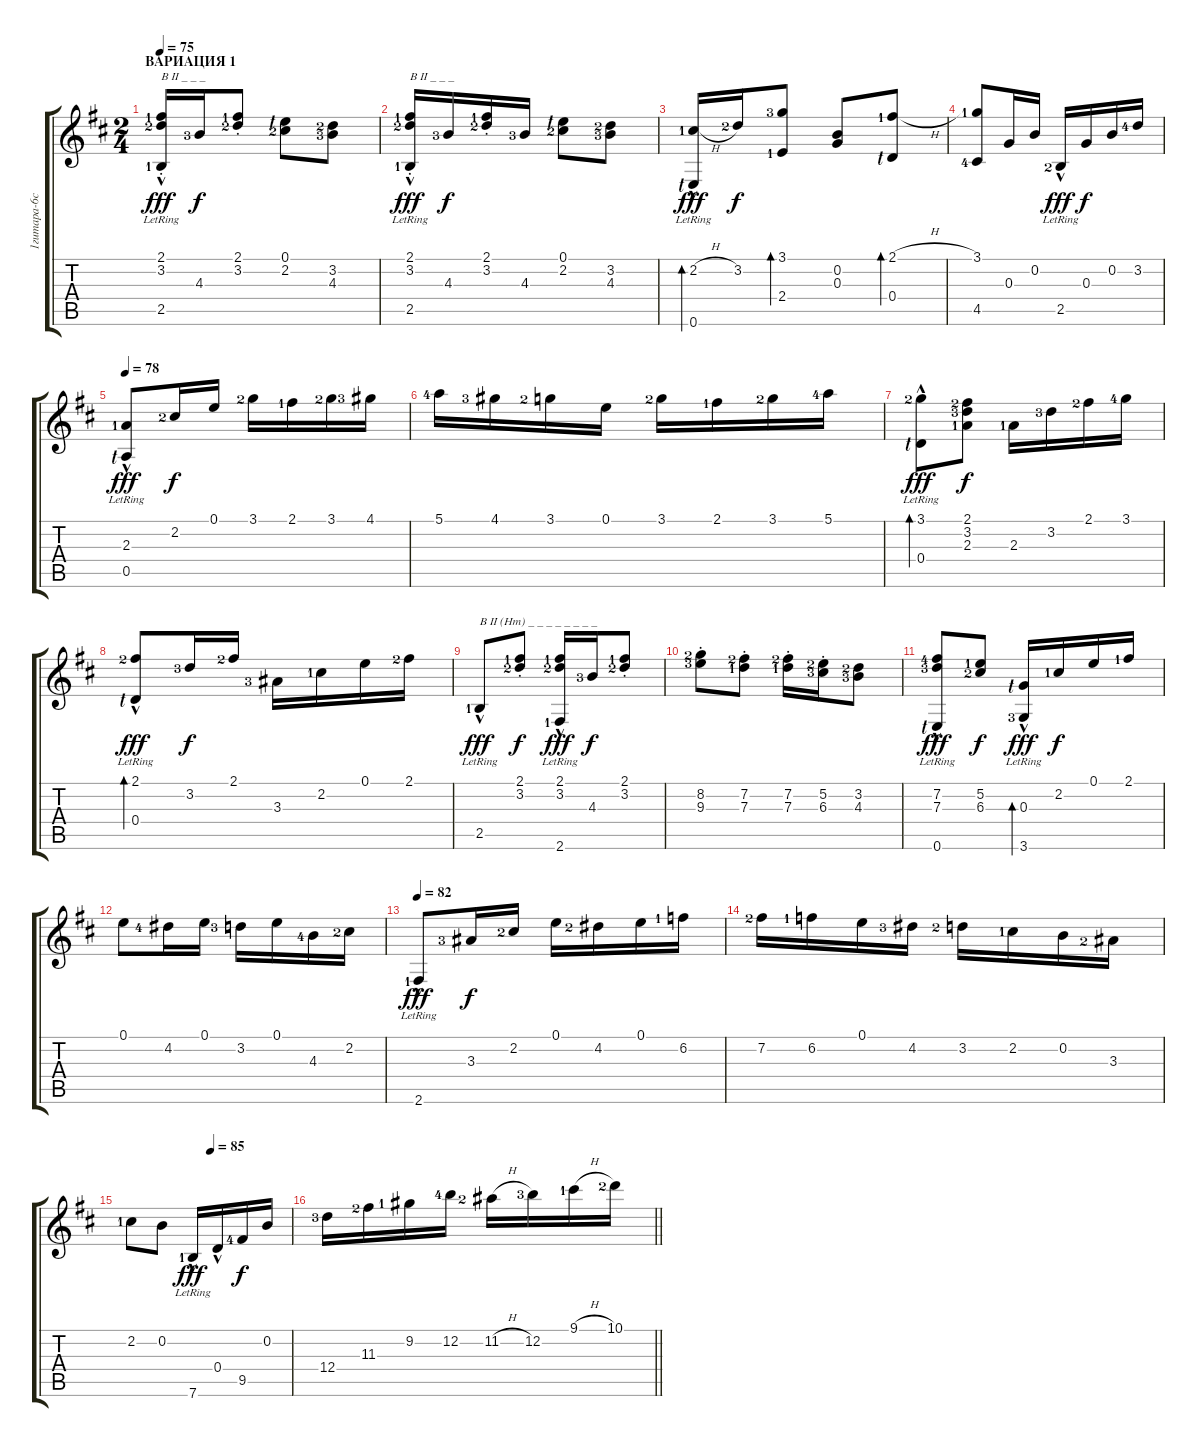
\track ("1гитара-6стр" "1гитара-6с") {instrument acousticguitarnylon}
\staff {score tabs}
\tuning (E4 B3 G3 D3 A2 E2) {hide}
\ts (2 4)
\section ("" "ВАРИАЦИЯ 1")
\tempo 75
\clef g2
\ks bminor
(2.1{st lf 2} 3.2{st lf 3} 2.5{hac lr lf 2}).16{txt "B II _ _ _" dy fff instrument acousticguitarnylon} 4.3{lf 4}.16{dy f} (2.1{st lf 2} 3.2{lf 3}).8 (0.1{lf 1} 2.2{lf 3}).8 (3.2{lf 3} 4.3{lf 4}).8 |
(2.1{st lf 2} 3.2{st lf 3} 2.5{hac lr lf 2}).16{txt "B II _ _ _" dy fff instrument acousticguitarnylon} 4.3{lf 4}.16{dy f} (2.1{lf 2} 3.2{st lf 3}).16 4.3{lf 4}.16 (0.1{lf 1} 2.2{lf 3}).8 (3.2{lf 3} 4.3{lf 4}).8 |
(2.2{h lf 2} 0.6{hac lr lf 1}).16{bd 480 dy fff} 3.2{lf 3}.16{dy f} (3.1{lf 4} 2.4{lf 2}).8{bd 480} (0.2 0.3).8 (2.1{h lf 2} 0.4{lf 1}).8{bd 480} |
(3.1{lf 2} 4.5{lf 5}).8 0.3.16 0.2.16 2.5{hac lr lf 3}.16{dy fff} 0.3.16{dy f} 0.2.16 3.2{lf 5}.16 |
\tempo 78
(2.3{hac lf 2} 0.5{hac lr lf 1}).8{dy fff} 2.2{lf 3}.16{dy f} 0.1.16 3.1{lf 3}.16 2.1{lf 2}.16 3.1{lf 3}.16 4.1{lf 4}.16 |
5.1{lf 5}.16 4.1{lf 4}.16 3.1{lf 3}.16 0.1.16 3.1{lf 3}.16 2.1{lf 2}.16 3.1{lf 3}.16 5.1{lf 5}.16 |
(3.1{hac lf 3} 0.4{hac lr lf 1}).8{bd 480 dy fff} (2.1{lf 3} 3.2{lf 4} 2.3{lf 2}).8{dy f} 2.3{lf 2}.16 3.2{lf 4}.16 2.1{lf 3}.16 3.1{lf 5}.16 |
(2.1{lf 3} 0.4{hac lr lf 1}).8{bd 480 dy fff} 3.2{lf 4}.16{dy f} 2.1{lf 3}.16 3.3{lf 4}.16 2.2{lf 2}.16 0.1.16 2.1{lf 3}.16 |
2.5{hac lr lf 2}.8{txt "B II (Hm) _ _ _ _ _ _ _ _" dy fff} (2.1{st lf 2} 3.2{st lf 3}).8{dy f} (2.1{lf 2} 3.2{lf 3} 2.6{hac lr lf 2}).16{dy fff} 4.3{lf 4}.16{dy f} (2.1{st lf 2} 3.2{st lf 3}).8 |
(8.2{st lf 3} 9.3{lf 4}).8 (7.2{st lf 3} 7.3{lf 2}).8 (7.2{st lf 3} 7.3{lf 2}).16 (5.2{st lf 3} 6.3{lf 4}).16 (3.2{lf 3} 4.3{lf 4}).8 |
(7.2{lf 5} 7.3{lf 4} 0.6{hac lr lf 1}).8{dy fff} (5.2{lf 2} 6.3{lf 3}).8{dy f} (0.3{lf 1} 3.6{hac lr lf 4}).16{bd 480 dy fff} 2.2{lf 2}.16{dy f} 0.1.16 2.1{lf 2}.16 |
0.1.8 4.2{lf 5}.16 0.1.16 3.2{lf 4}.16 0.1.16 4.3{lf 5}.16 2.2{lf 3}.16 |
\tempo 82
2.6{hac lr lf 2}.8{dy fff} 3.3{lf 4}.16{dy f} 2.2{lf 3}.16 0.1.16 4.2{lf 3}.16 0.1.16 6.2{lf 2}.16 |
7.2{lf 3}.16 6.2{lf 2}.16 0.1.16 4.2{lf 4}.16 3.2{lf 3}.16 2.2{lf 2}.16 0.2.16 3.3{lf 3}.16 |
\tempo (85 0.5)
2.2{lf 2}.8 0.2.8 7.6{hac lr lf 2}.16{dy fff} 0.4{hac}.16 9.5{lf 5}.16{dy f} 0.2.16 |
\barLineRight lightlight
12.4{lf 4}.16 11.3{lf 3}.16 9.2{lf 2}.16 12.2{lf 5}.16 11.2{h lf 3}.16 12.2{lf 4}.16 9.1{h lf 2}.16 10.1{lf 3}.16
